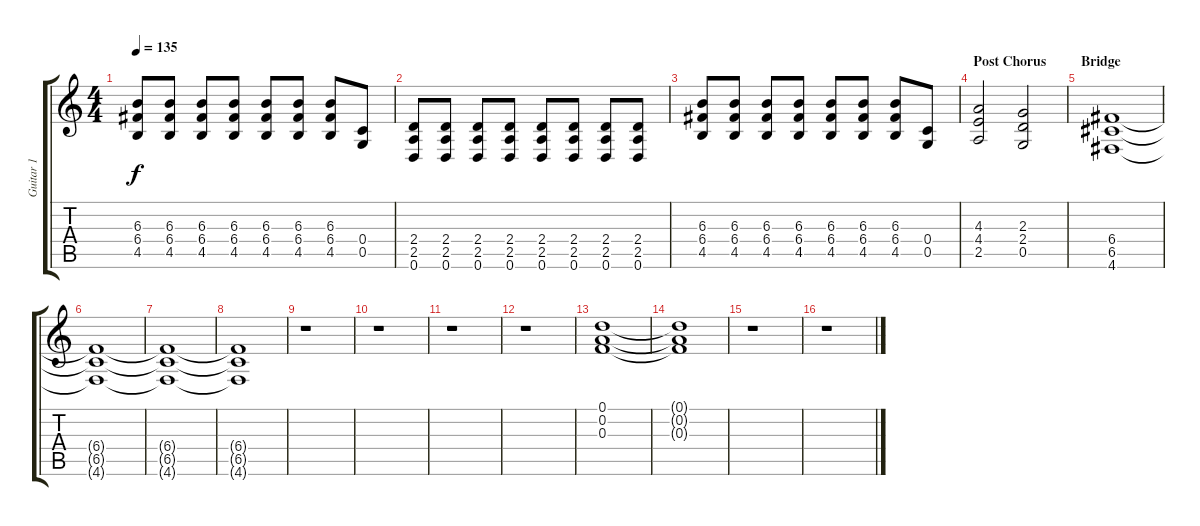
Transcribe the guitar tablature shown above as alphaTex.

\track ("Guitar 1" "Guitar 1") {instrument distortionguitar}
\staff {score tabs}
\tuning (D4 A3 F3 C3 G2 D2) {hide}
\ts (4 4)
\tempo 135
\clef g2
\ks c
(6.3 6.4 4.5).8{dy f} (6.3 6.4 4.5).8 (6.3 6.4 4.5).8 (6.3 6.4 4.5).8 (6.3 6.4 4.5).8 (6.3 6.4 4.5).8 (6.3 6.4 4.5).8 (0.4 0.5).8 |
(2.4 2.5 0.6).8 (2.4 2.5 0.6).8 (2.4 2.5 0.6).8 (2.4 2.5 0.6).8 (2.4 2.5 0.6).8 (2.4 2.5 0.6).8 (2.4 2.5 0.6).8 (2.4 2.5 0.6).8 |
(6.3 6.4 4.5).8 (6.3 6.4 4.5).8 (6.3 6.4 4.5).8 (6.3 6.4 4.5).8 (6.3 6.4 4.5).8 (6.3 6.4 4.5).8 (6.3 6.4 4.5).8 (0.4 0.5).8 |
\section ("" "Post Chorus")
(4.3 4.4 2.5).2 (2.3 2.4 0.5).2 |
\section ("" "Bridge")
(6.4 6.5 4.6).1 |
(6.4{t} 6.5{t} 4.6{t}).1 |
(6.4{t} 6.5{t} 4.6{t}).1 |
(6.4{t} 6.5{t} 4.6{t}).1 |
r.1 |
r.1 |
r.1 |
r.1 |
(0.1 0.2 0.3).1 |
(0.1{t} 0.2{t} 0.3{t}).1 |
r.1 |
r.1
